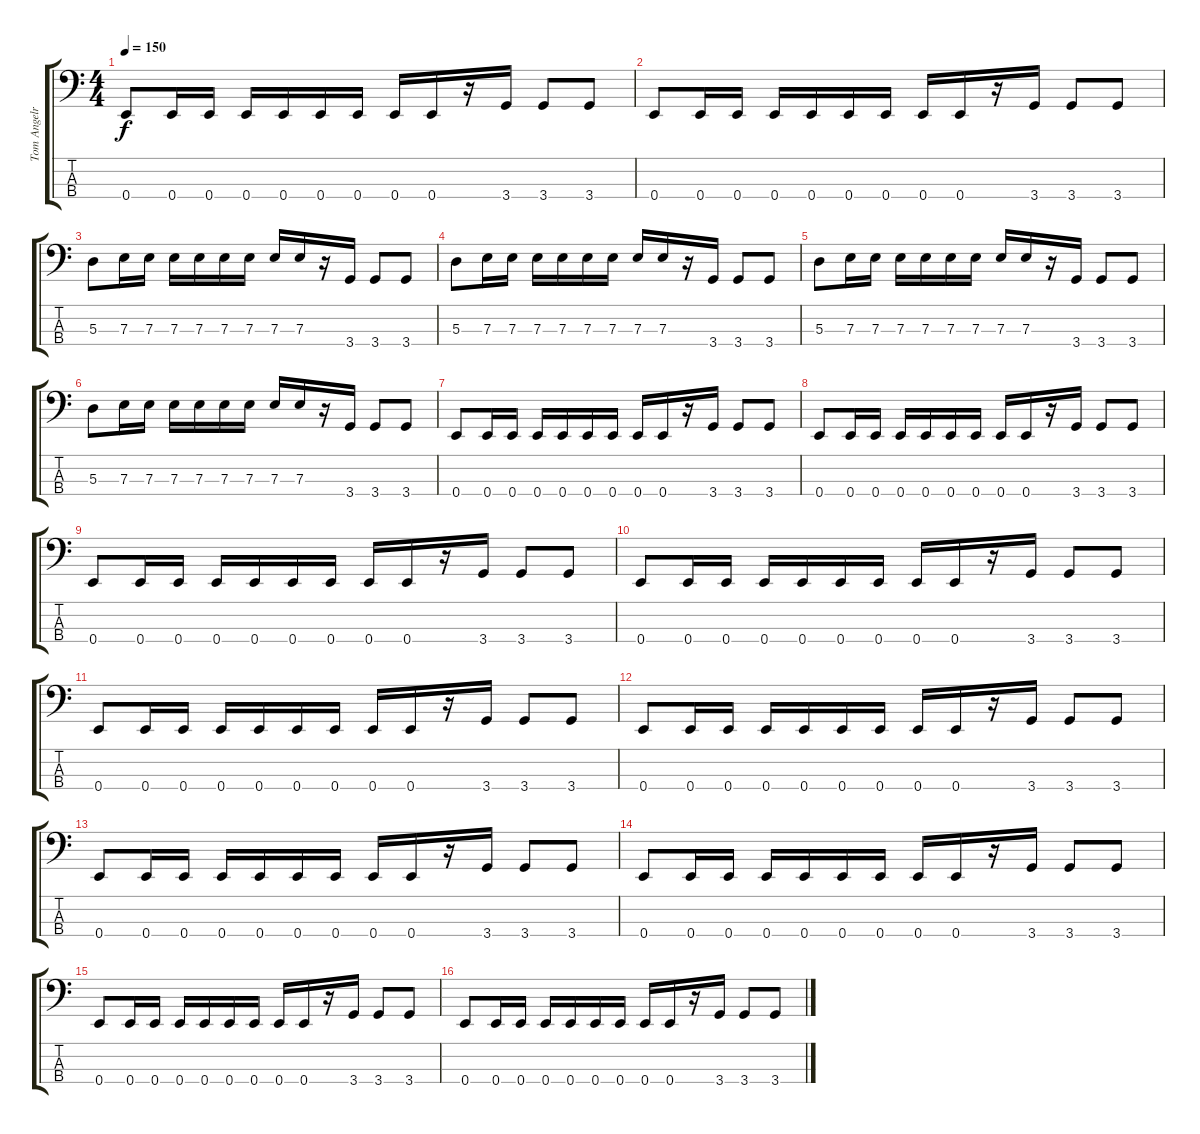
\track ("Tom Angelripper (Bass and Vocals)" "Tom Angelr") {instrument electricbasspick}
\staff {score tabs}
\tuning (G2 D2 A1 E1) {hide}
\ts (4 4)
\tempo 150
\clef f4
\ks c
0.4.8{dy f} 0.4.16 0.4.16 0.4.16 0.4.16 0.4.16 0.4.16 0.4.16 0.4.16 r.16 3.4.16 3.4.8 3.4.8 |
0.4.8 0.4.16 0.4.16 0.4.16 0.4.16 0.4.16 0.4.16 0.4.16 0.4.16 r.16 3.4.16 3.4.8 3.4.8 |
5.3.8 7.3.16 7.3.16 7.3.16 7.3.16 7.3.16 7.3.16 7.3.16 7.3.16 r.16 3.4.16 3.4.8 3.4.8 |
5.3.8 7.3.16 7.3.16 7.3.16 7.3.16 7.3.16 7.3.16 7.3.16 7.3.16 r.16 3.4.16 3.4.8 3.4.8 |
5.3.8 7.3.16 7.3.16 7.3.16 7.3.16 7.3.16 7.3.16 7.3.16 7.3.16 r.16 3.4.16 3.4.8 3.4.8 |
5.3.8 7.3.16 7.3.16 7.3.16 7.3.16 7.3.16 7.3.16 7.3.16 7.3.16 r.16 3.4.16 3.4.8 3.4.8 |
0.4.8 0.4.16 0.4.16 0.4.16 0.4.16 0.4.16 0.4.16 0.4.16 0.4.16 r.16 3.4.16 3.4.8 3.4.8 |
0.4.8 0.4.16 0.4.16 0.4.16 0.4.16 0.4.16 0.4.16 0.4.16 0.4.16 r.16 3.4.16 3.4.8 3.4.8 |
0.4.8 0.4.16 0.4.16 0.4.16 0.4.16 0.4.16 0.4.16 0.4.16 0.4.16 r.16 3.4.16 3.4.8 3.4.8 |
0.4.8 0.4.16 0.4.16 0.4.16 0.4.16 0.4.16 0.4.16 0.4.16 0.4.16 r.16 3.4.16 3.4.8 3.4.8 |
0.4.8 0.4.16 0.4.16 0.4.16 0.4.16 0.4.16 0.4.16 0.4.16 0.4.16 r.16 3.4.16 3.4.8 3.4.8 |
0.4.8 0.4.16 0.4.16 0.4.16 0.4.16 0.4.16 0.4.16 0.4.16 0.4.16 r.16 3.4.16 3.4.8 3.4.8 |
0.4.8 0.4.16 0.4.16 0.4.16 0.4.16 0.4.16 0.4.16 0.4.16 0.4.16 r.16 3.4.16 3.4.8 3.4.8 |
0.4.8 0.4.16 0.4.16 0.4.16 0.4.16 0.4.16 0.4.16 0.4.16 0.4.16 r.16 3.4.16 3.4.8 3.4.8 |
0.4.8 0.4.16 0.4.16 0.4.16 0.4.16 0.4.16 0.4.16 0.4.16 0.4.16 r.16 3.4.16 3.4.8 3.4.8 |
0.4.8 0.4.16 0.4.16 0.4.16 0.4.16 0.4.16 0.4.16 0.4.16 0.4.16 r.16 3.4.16 3.4.8 3.4.8
